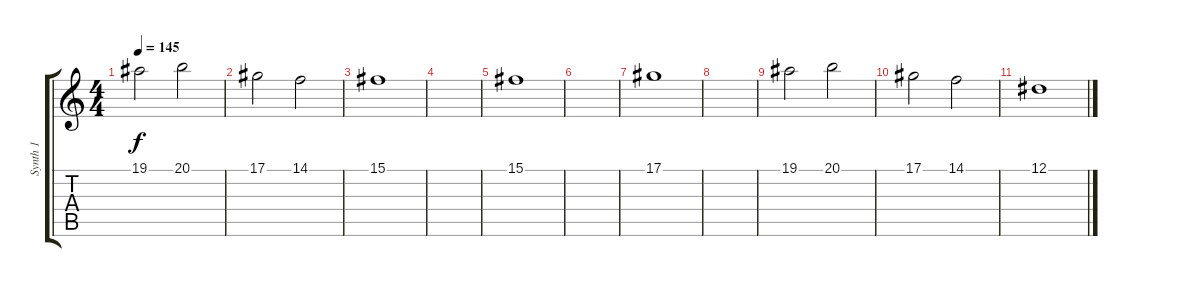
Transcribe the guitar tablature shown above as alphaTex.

\track ("Synth 1" "Synth 1") {instrument fx3crystal}
\staff {score tabs}
\tuning (Eb4 Bb3 Gb3 Db3 Ab2 Eb2) {hide}
\ts (4 4)
\tempo 145
\clef g2
\ks c
19.1.2{dy f} 20.1.2 |
17.1.2 14.1.2 |
15.1.1 |
|
15.1.1 |
|
17.1.1 |
|
19.1.2 20.1.2 |
17.1.2 14.1.2 |
12.1.1
